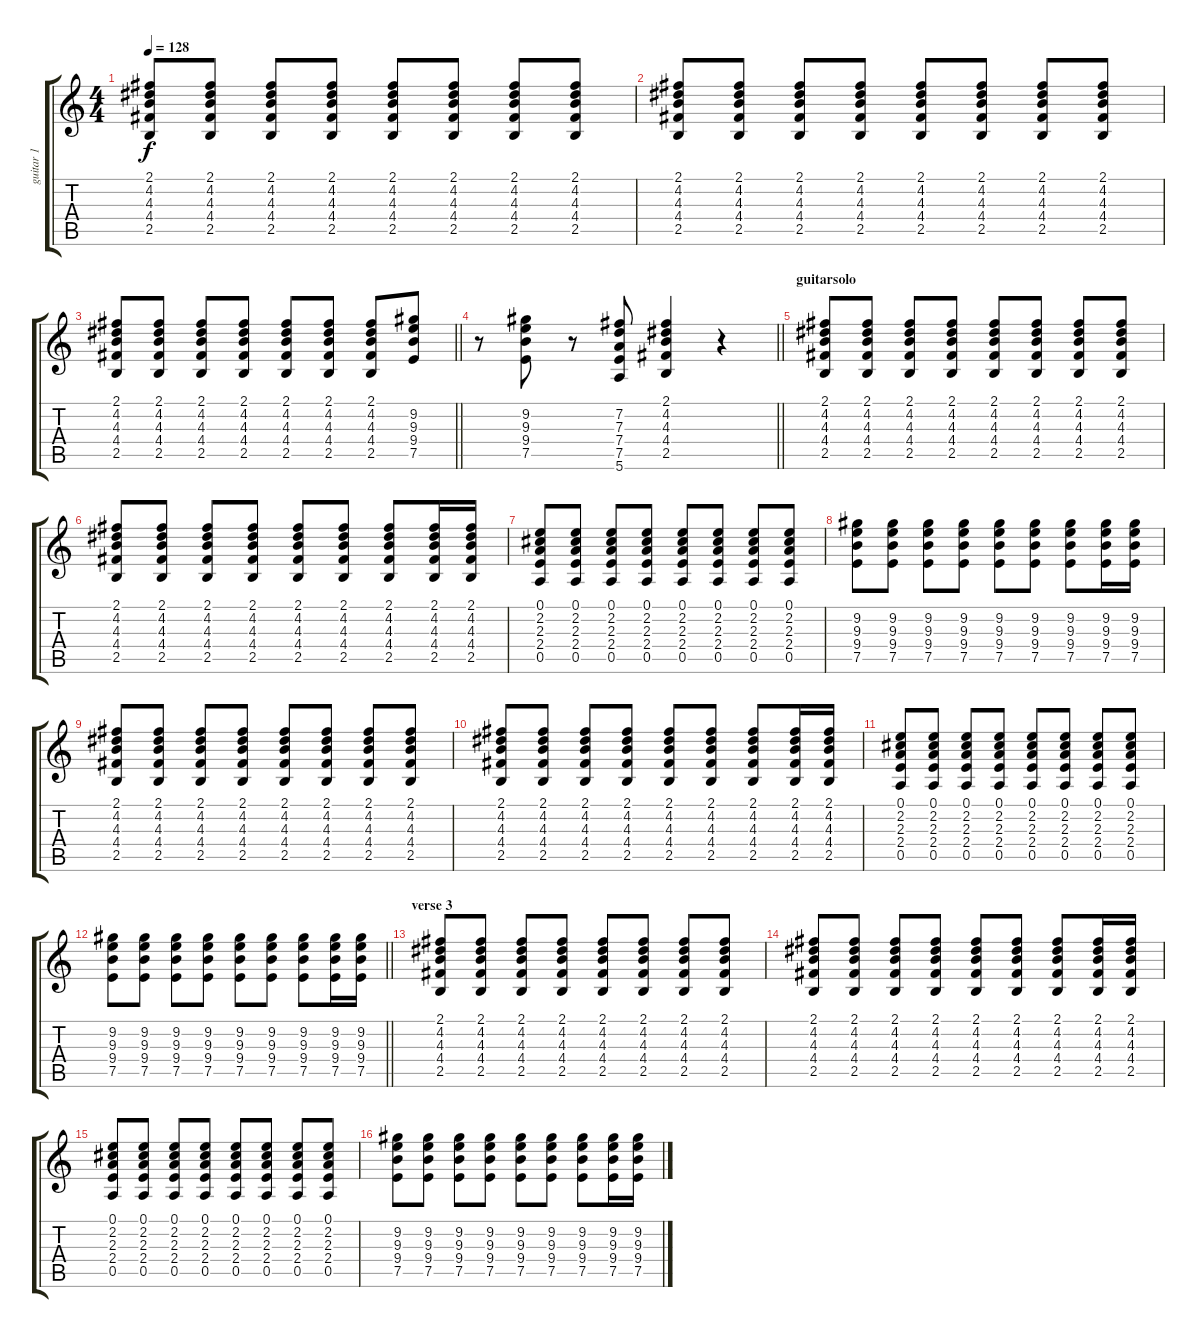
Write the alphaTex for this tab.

\track ("guitar 1" "guitar 1") {instrument acousticguitarsteel}
\staff {score tabs}
\tuning (E4 B3 G3 D3 A2 E2) {hide}
\ts (4 4)
\tempo 128
\clef g2
\ks c
(2.1 4.2 4.3 4.4 2.5).8{dy f} (2.1 4.2 4.3 4.4 2.5).8 (2.1 4.2 4.3 4.4 2.5).8 (2.1 4.2 4.3 4.4 2.5).8 (2.1 4.2 4.3 4.4 2.5).8 (2.1 4.2 4.3 4.4 2.5).8 (2.1 4.2 4.3 4.4 2.5).8 (2.1 4.2 4.3 4.4 2.5).8 |
(2.1 4.2 4.3 4.4 2.5).8 (2.1 4.2 4.3 4.4 2.5).8 (2.1 4.2 4.3 4.4 2.5).8 (2.1 4.2 4.3 4.4 2.5).8 (2.1 4.2 4.3 4.4 2.5).8 (2.1 4.2 4.3 4.4 2.5).8 (2.1 4.2 4.3 4.4 2.5).8 (2.1 4.2 4.3 4.4 2.5).8 |
\barLineRight lightlight
(2.1 4.2 4.3 4.4 2.5).8 (2.1 4.2 4.3 4.4 2.5).8 (2.1 4.2 4.3 4.4 2.5).8 (2.1 4.2 4.3 4.4 2.5).8 (2.1 4.2 4.3 4.4 2.5).8 (2.1 4.2 4.3 4.4 2.5).8 (2.1 4.2 4.3 4.4 2.5).8 (9.2 9.3 9.4 7.5).8 |
\barLineRight lightlight
r.8 (9.2 9.3 9.4 7.5).8 r.8 (7.2 7.3 7.4 7.5 5.6).8 (2.1 4.2 4.3 4.4 2.5).4 r.4 |
\section ("" "guitarsolo")
(2.1 4.2 4.3 4.4 2.5).8 (2.1 4.2 4.3 4.4 2.5).8 (2.1 4.2 4.3 4.4 2.5).8 (2.1 4.2 4.3 4.4 2.5).8 (2.1 4.2 4.3 4.4 2.5).8 (2.1 4.2 4.3 4.4 2.5).8 (2.1 4.2 4.3 4.4 2.5).8 (2.1 4.2 4.3 4.4 2.5).8 |
(2.1 4.2 4.3 4.4 2.5).8 (2.1 4.2 4.3 4.4 2.5).8 (2.1 4.2 4.3 4.4 2.5).8 (2.1 4.2 4.3 4.4 2.5).8 (2.1 4.2 4.3 4.4 2.5).8 (2.1 4.2 4.3 4.4 2.5).8 (2.1 4.2 4.3 4.4 2.5).8 (2.1 4.2 4.3 4.4 2.5).16 (2.1 4.2 4.3 4.4 2.5).16 |
(0.1 2.2 2.3 2.4 0.5).8 (0.1 2.2 2.3 2.4 0.5).8 (0.1 2.2 2.3 2.4 0.5).8 (0.1 2.2 2.3 2.4 0.5).8 (0.1 2.2 2.3 2.4 0.5).8 (0.1 2.2 2.3 2.4 0.5).8 (0.1 2.2 2.3 2.4 0.5).8 (0.1 2.2 2.3 2.4 0.5).8 |
(9.2 9.3 9.4 7.5).8 (9.2 9.3 9.4 7.5).8 (9.2 9.3 9.4 7.5).8 (9.2 9.3 9.4 7.5).8 (9.2 9.3 9.4 7.5).8 (9.2 9.3 9.4 7.5).8 (9.2 9.3 9.4 7.5).8 (9.2 9.3 9.4 7.5).16 (9.2 9.3 9.4 7.5).16 |
(2.1 4.2 4.3 4.4 2.5).8 (2.1 4.2 4.3 4.4 2.5).8 (2.1 4.2 4.3 4.4 2.5).8 (2.1 4.2 4.3 4.4 2.5).8 (2.1 4.2 4.3 4.4 2.5).8 (2.1 4.2 4.3 4.4 2.5).8 (2.1 4.2 4.3 4.4 2.5).8 (2.1 4.2 4.3 4.4 2.5).8 |
(2.1 4.2 4.3 4.4 2.5).8 (2.1 4.2 4.3 4.4 2.5).8 (2.1 4.2 4.3 4.4 2.5).8 (2.1 4.2 4.3 4.4 2.5).8 (2.1 4.2 4.3 4.4 2.5).8 (2.1 4.2 4.3 4.4 2.5).8 (2.1 4.2 4.3 4.4 2.5).8 (2.1 4.2 4.3 4.4 2.5).16 (2.1 4.2 4.3 4.4 2.5).16 |
(0.1 2.2 2.3 2.4 0.5).8 (0.1 2.2 2.3 2.4 0.5).8 (0.1 2.2 2.3 2.4 0.5).8 (0.1 2.2 2.3 2.4 0.5).8 (0.1 2.2 2.3 2.4 0.5).8 (0.1 2.2 2.3 2.4 0.5).8 (0.1 2.2 2.3 2.4 0.5).8 (0.1 2.2 2.3 2.4 0.5).8 |
\barLineRight lightlight
(9.2 9.3 9.4 7.5).8 (9.2 9.3 9.4 7.5).8 (9.2 9.3 9.4 7.5).8 (9.2 9.3 9.4 7.5).8 (9.2 9.3 9.4 7.5).8 (9.2 9.3 9.4 7.5).8 (9.2 9.3 9.4 7.5).8 (9.2 9.3 9.4 7.5).16 (9.2 9.3 9.4 7.5).16 |
\section ("" "verse 3")
(2.1 4.2 4.3 4.4 2.5).8 (2.1 4.2 4.3 4.4 2.5).8 (2.1 4.2 4.3 4.4 2.5).8 (2.1 4.2 4.3 4.4 2.5).8 (2.1 4.2 4.3 4.4 2.5).8 (2.1 4.2 4.3 4.4 2.5).8 (2.1 4.2 4.3 4.4 2.5).8 (2.1 4.2 4.3 4.4 2.5).8 |
(2.1 4.2 4.3 4.4 2.5).8 (2.1 4.2 4.3 4.4 2.5).8 (2.1 4.2 4.3 4.4 2.5).8 (2.1 4.2 4.3 4.4 2.5).8 (2.1 4.2 4.3 4.4 2.5).8 (2.1 4.2 4.3 4.4 2.5).8 (2.1 4.2 4.3 4.4 2.5).8 (2.1 4.2 4.3 4.4 2.5).16 (2.1 4.2 4.3 4.4 2.5).16 |
(0.1 2.2 2.3 2.4 0.5).8 (0.1 2.2 2.3 2.4 0.5).8 (0.1 2.2 2.3 2.4 0.5).8 (0.1 2.2 2.3 2.4 0.5).8 (0.1 2.2 2.3 2.4 0.5).8 (0.1 2.2 2.3 2.4 0.5).8 (0.1 2.2 2.3 2.4 0.5).8 (0.1 2.2 2.3 2.4 0.5).8 |
(9.2 9.3 9.4 7.5).8 (9.2 9.3 9.4 7.5).8 (9.2 9.3 9.4 7.5).8 (9.2 9.3 9.4 7.5).8 (9.2 9.3 9.4 7.5).8 (9.2 9.3 9.4 7.5).8 (9.2 9.3 9.4 7.5).8 (9.2 9.3 9.4 7.5).16 (9.2 9.3 9.4 7.5).16
